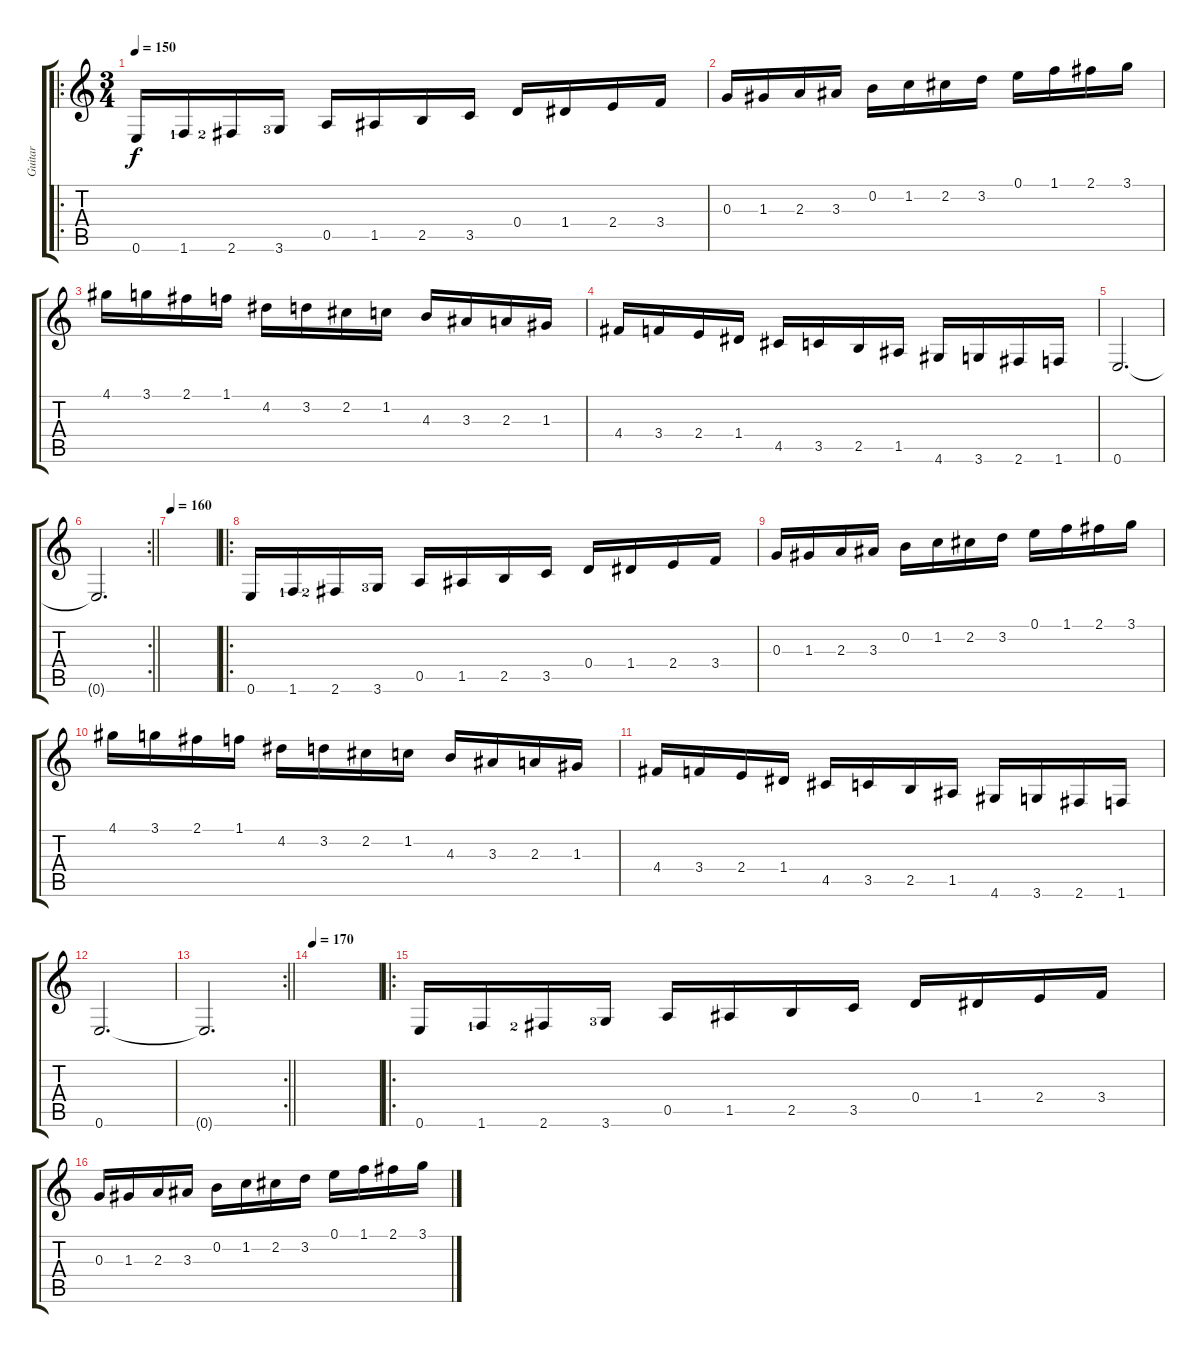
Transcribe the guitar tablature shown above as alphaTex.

\track ("Guitar" "Guitar") {instrument electricguitarjazz}
\staff {score tabs}
\tuning (E4 B3 G3 D3 A2 E2) {hide}
\ro
\ts (3 4)
\tempo 150
\clef g2
\ks c
0.6.16{dy f} 1.6{lf 2}.16 2.6{lf 3}.16 3.6{lf 4}.16 0.5.16 1.5.16 2.5.16 3.5.16 0.4.16 1.4.16 2.4.16 3.4.16 |
0.3.16 1.3.16 2.3.16 3.3.16 0.2.16 1.2.16 2.2.16 3.2.16 0.1.16 1.1.16 2.1.16 3.1.16 |
4.1.16 3.1.16 2.1.16 1.1.16 4.2.16 3.2.16 2.2.16 1.2.16 4.3.16 3.3.16 2.3.16 1.3.16 |
4.4.16 3.4.16 2.4.16 1.4.16 4.5.16 3.5.16 2.5.16 1.5.16 4.6.16 3.6.16 2.6.16 1.6.16 |
0.6.2{d} |
\rc 2
\barLineRight lightlight
0.6{t}.2{d} |
\tempo 160
|
\ro
0.6.16 1.6{lf 2}.16 2.6{lf 3}.16 3.6{lf 4}.16 0.5.16 1.5.16 2.5.16 3.5.16 0.4.16 1.4.16 2.4.16 3.4.16 |
0.3.16 1.3.16 2.3.16 3.3.16 0.2.16 1.2.16 2.2.16 3.2.16 0.1.16 1.1.16 2.1.16 3.1.16 |
4.1.16 3.1.16 2.1.16 1.1.16 4.2.16 3.2.16 2.2.16 1.2.16 4.3.16 3.3.16 2.3.16 1.3.16 |
4.4.16 3.4.16 2.4.16 1.4.16 4.5.16 3.5.16 2.5.16 1.5.16 4.6.16 3.6.16 2.6.16 1.6.16 |
0.6.2{d} |
\rc 2
\barLineRight lightlight
0.6{t}.2{d} |
\tempo 170
|
\ro
0.6.16 1.6{lf 2}.16 2.6{lf 3}.16 3.6{lf 4}.16 0.5.16 1.5.16 2.5.16 3.5.16 0.4.16 1.4.16 2.4.16 3.4.16 |
0.3.16 1.3.16 2.3.16 3.3.16 0.2.16 1.2.16 2.2.16 3.2.16 0.1.16 1.1.16 2.1.16 3.1.16
